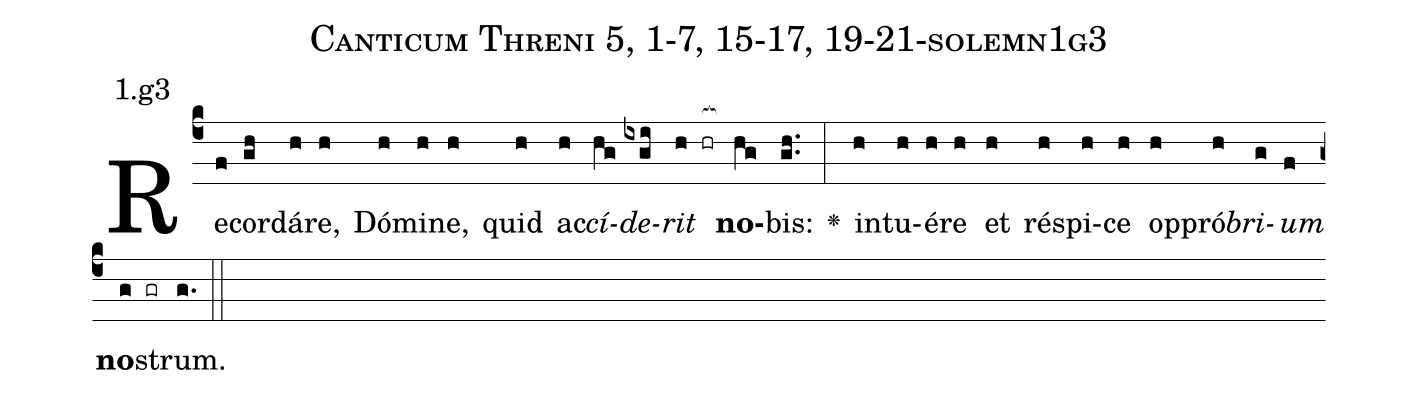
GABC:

name: Canticum Threni 5, 1-7, 15-17, 19-21-solemn1g3;
annotation: 1.g3;
%%
(c4)Re(f)cor(gh)dá(h)re,(h) Dó(h)mi(h)ne,(h) quid(h) ac(h)<i>cí</i>(hg)<i>de</i>(ixgi)<i>rit</i>(h hr[ocb:1{]) <b>no</b>(hg[ocb:0}])bis:(gh..) <v>\greheightstar</v>(:) in(h)tu(h)é(h)re(h) et(h) ré(h)spi(h)ce(h) op(h)pró(h)<i>bri</i>(g)<i>um</i>(f) <b>no</b>(g gr)strum.(g.) (::)


%E(h) u(h) o(g) u(f) a(g) e.(g.) (::)
